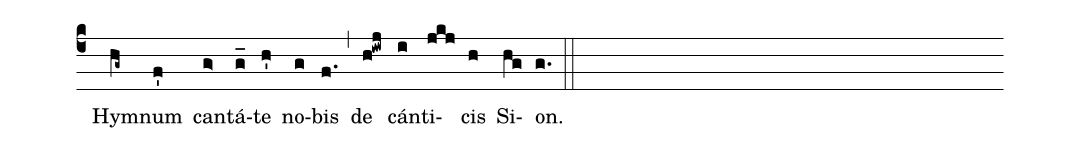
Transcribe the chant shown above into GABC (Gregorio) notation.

%%
(c4) () Hym(hg~)num(f') can(g>)tá(g_)te(h') no(g)bis(f.) (,) de(h!iwj) cán(i)ti(jkj)cis(h) Si(hg)on.(g.) (::)
